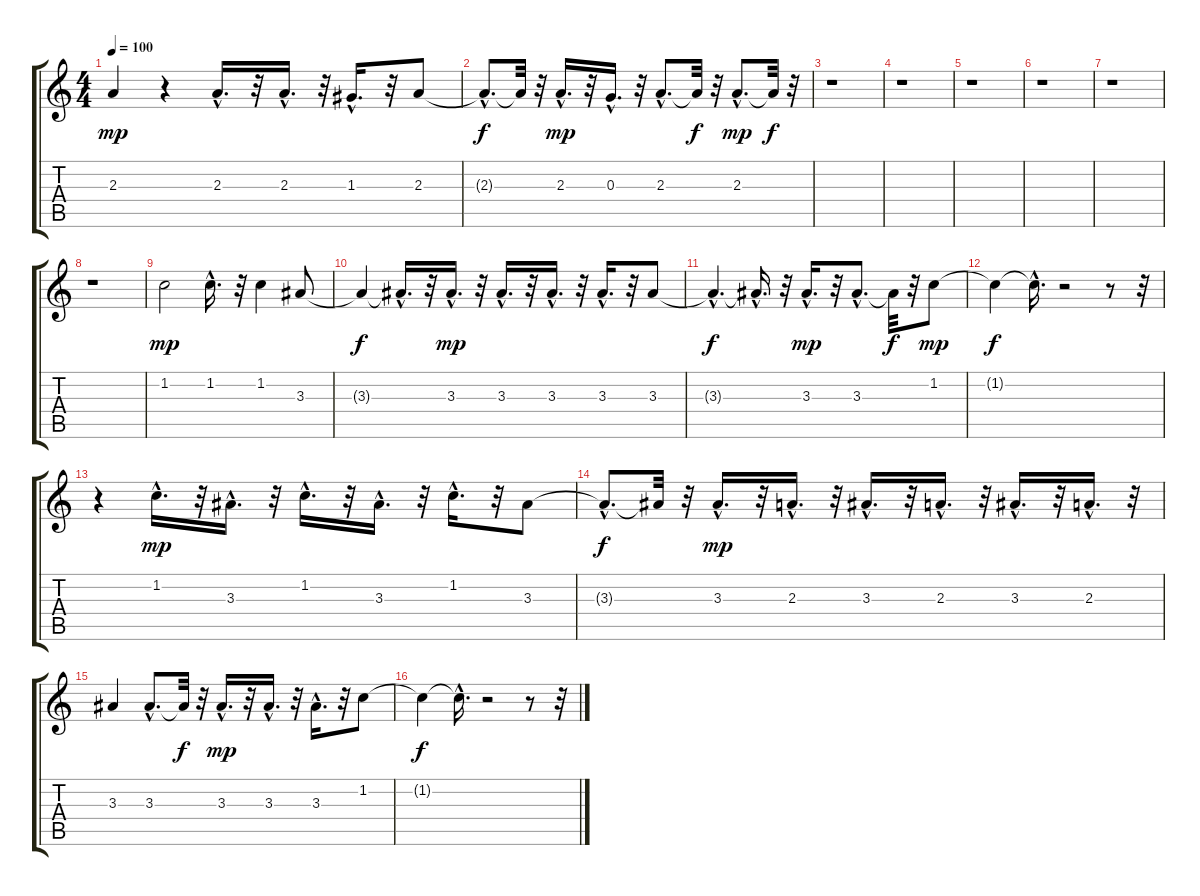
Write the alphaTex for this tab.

\track "" {instrument distortionguitar}
\staff {score tabs}
\tuning (E4 B3 G3 D3 A2 E2) {hide}
\ts (4 4)
\tempo 100
\clef g2
\ks c
2.3.4{dy mp} r.4 2.3{hac}.16{d} r.32 2.3{hac}.16{d} r.32 1.3{hac}.16{d} r.32 2.3.8 |
2.3{hac t}.8{d dy f} 2.3{t}.32 r.32 2.3{hac}.16{d dy mp} r.32 0.3{hac}.16{d} r.32 2.3{hac}.8{d} 2.3{t}.32{dy f} r.32 2.3{hac}.8{d dy mp} 2.3{t}.32{dy f} r.32 |
r.1 |
r.1 |
r.1 |
r.1 |
r.1 |
r.1 |
1.2.2{dy mp} 1.2{hac}.16{d} r.32 1.2.4 3.3.8 |
3.3{t}.4{dy f} 3.3{hac t}.16{d} r.32 3.3{hac}.16{d dy mp} r.32 3.3{hac}.16{d} r.32 3.3{hac}.16{d} r.32 3.3{hac}.16{d} r.32 3.3.8 |
3.3{hac t}.4{d dy f} 3.3{hac t}.16{d} r.32 3.3{hac}.16{d dy mp} r.32 3.3{hac}.8{d} 3.3{t}.32{dy f} r.32 1.2.8{dy mp} |
1.2{t}.4{dy f} 1.2{hac t}.16{d} r.2 r.8 r.32 |
r.4 1.2{hac}.16{d dy mp} r.32 3.3{hac}.16{d} r.32 1.2{hac}.16{d} r.32 3.3{hac}.16{d} r.32 1.2{hac}.16{d} r.32 3.3.8 |
3.3{hac t}.8{d dy f} 3.3{t}.32 r.32 3.3{hac}.16{d dy mp} r.32 2.3{hac}.16{d} r.32 3.3{hac}.16{d} r.32 2.3{hac}.16{d} r.32 3.3{hac}.16{d} r.32 2.3{hac}.16{d} r.32 |
3.3.4 3.3{hac}.8{d} 3.3{t}.32{dy f} r.32 3.3{hac}.16{d dy mp} r.32 3.3{hac}.16{d} r.32 3.3{hac}.16{d} r.32 1.2.8 |
1.2{t}.4{dy f} 1.2{hac t}.16{d} r.2 r.8 r.32
